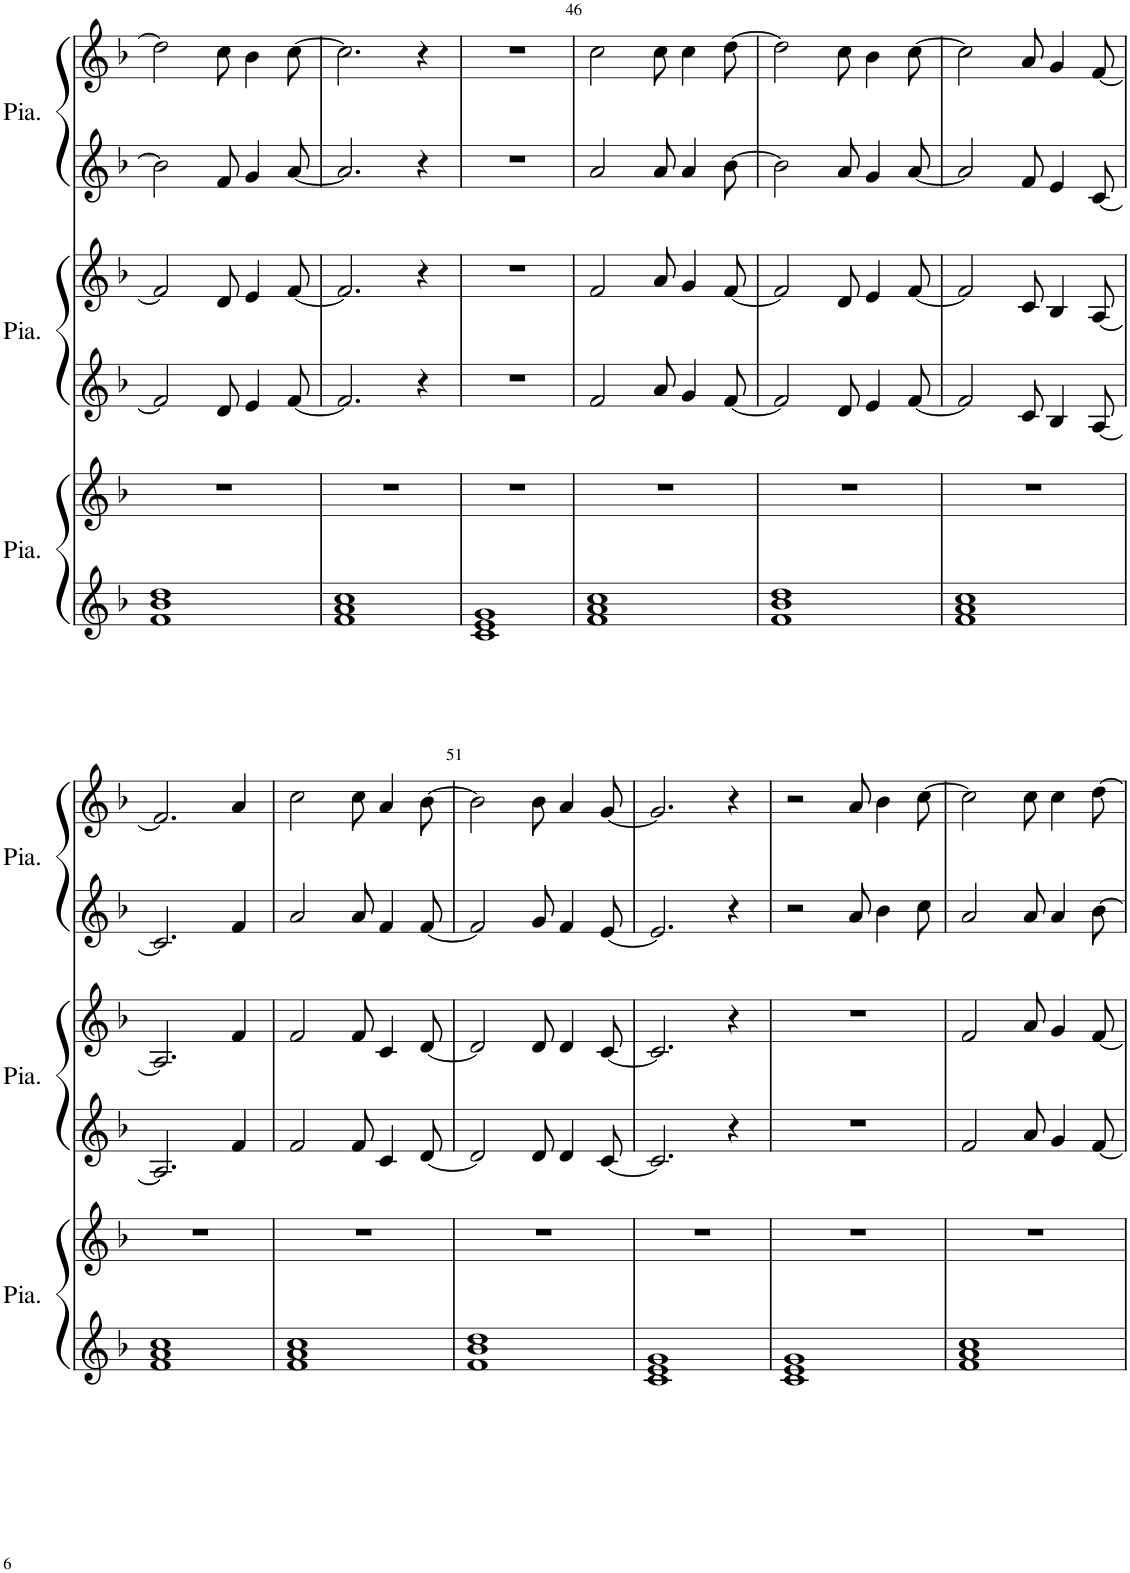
**kern	**kern	**kern	**kern	**kern	**kern
*part3	*part3	*part2	*part2	*part1	*part1
*staff6	*staff5	*staff4	*staff3	*staff2	*staff1
*I"Piano	*	*I"Piano	*	*I"Piano	*
*I'Pia.	*	*I'Pia.	*	*I'Pia.	*
!!LO:PB:g=z
*clefG2	*clefG2	*clefG2	*clefG2	*clefG2	*clefG2
*k[b-]	*k[b-]	*k[b-]	*k[b-]	*k[b-]	*k[b-]
*M2/2	*M2/2	*M2/2	*M2/2	*M2/2	*M2/2
*met(c|)	*met(c|)	*met(c|)	*met(c|)	*met(c|)	*met(c|)
=43	=43	=43	=43	=43	=43
1f 1b- 1dd	1r	2f/]	2f/]	2b-\]	2dd\]
.	.	8d/	8d/	8f/	8cc\
.	.	4e/	4e/	4g/	4b-\
.	.	[8f/	[8f/	[8a/	[8cc\
=44	=44	=44	=44	=44	=44
1f 1a 1cc	1r	2.f/]	2.f/]	2.a/]	2.cc\]
.	.	4r	4r	4r	4r
=45	=45	=45	=45	=45	=45
1c 1e 1g	1r	1r	1r	1r	1r
=46	=46	=46	=46	=46	=46
1f 1a 1cc	1r	2f/	2f/	2a/	2cc\
.	.	8a/	8a/	8a/	8cc\
.	.	4g/	4g/	4a/	4cc\
.	.	[8f/	[8f/	[8b-\	[8dd\
=47	=47	=47	=47	=47	=47
1f 1b- 1dd	1r	2f/]	2f/]	2b-\]	2dd\]
.	.	8d/	8d/	8a/	8cc\
.	.	4e/	4e/	4g/	4b-\
.	.	[8f/	[8f/	[8a/	[8cc\
=48	=48	=48	=48	=48	=48
1f 1a 1cc	1r	2f/]	2f/]	2a/]	2cc\]
.	.	8c/	8c/	8f/	8a/
.	.	4B-/	4B-/	4e/	4g/
.	.	[8A/	[8A/	[8c/	[8f/
!!LO:LB:g=z
=49	=49	=49	=49	=49	=49
1f 1a 1cc	1r	2.A/]	2.A/]	2.c/]	2.f/]
.	.	4f/	4f/	4f/	4a/
=50	=50	=50	=50	=50	=50
1f 1a 1cc	1r	2f/	2f/	2a/	2cc\
.	.	8f/	8f/	8a/	8cc\
.	.	4c/	4c/	4f/	4a/
.	.	[8d/	[8d/	[8f/	[8b-\
=51	=51	=51	=51	=51	=51
1f 1b- 1dd	1r	2d/]	2d/]	2f/]	2b-\]
.	.	8d/	8d/	8g/	8b-\
.	.	4d/	4d/	4f/	4a/
.	.	[8c/	[8c/	[8e/	[8g/
=52	=52	=52	=52	=52	=52
1c 1e 1g	1r	2.c/]	2.c/]	2.e/]	2.g/]
.	.	4r	4r	4r	4r
=53	=53	=53	=53	=53	=53
1c 1e 1g	1r	1r	1r	2r	2r
.	.	.	.	8a/	8a/
.	.	.	.	4b-\	4b-\
.	.	.	.	8cc\	[8cc\
=54	=54	=54	=54	=54	=54
1f 1a 1cc	1r	2f/	2f/	2a/	2cc\]
.	.	8a/	8a/	8a/	8cc\
.	.	4g/	4g/	4a/	4cc\
.	.	[8f/	[8f/	[8b-\	[8dd\
=	=	=	=	=	=
*-	*-	*-	*-	*-	*-
